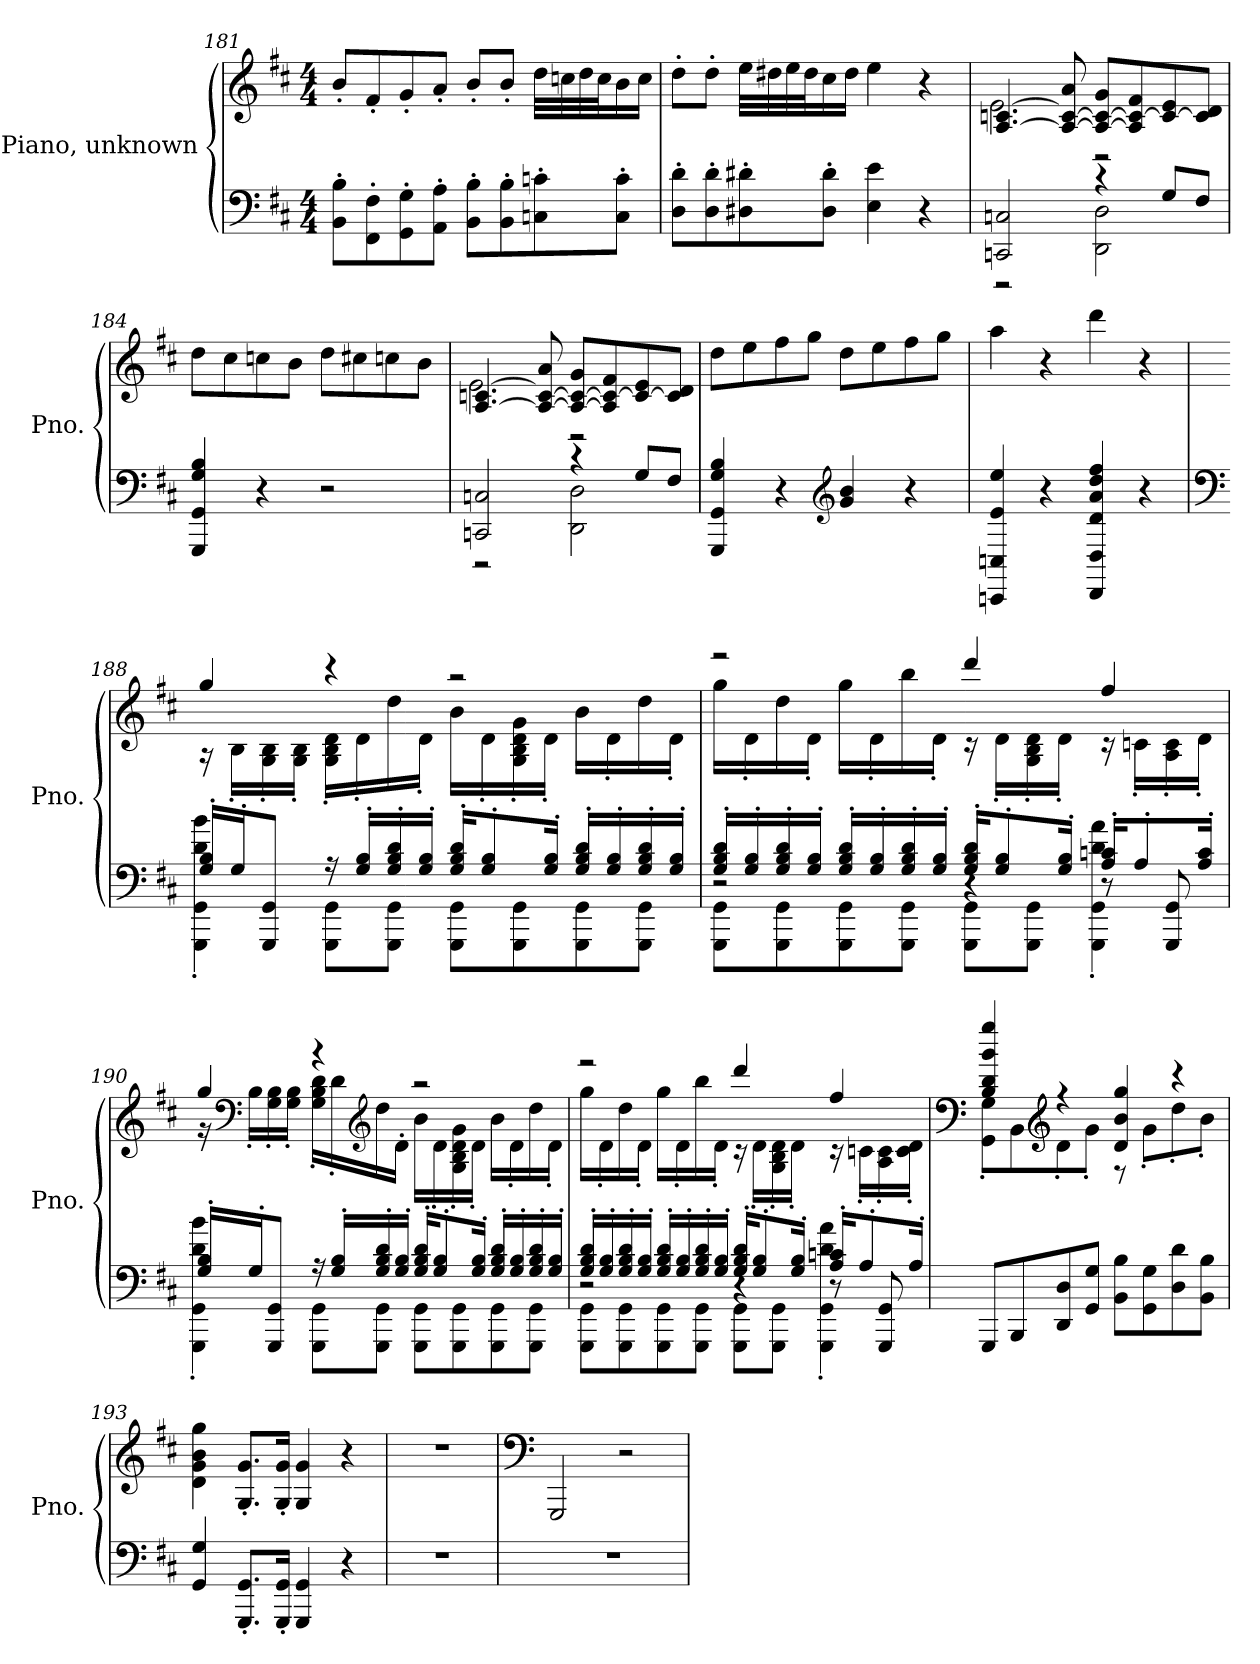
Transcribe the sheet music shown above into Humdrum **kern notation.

**kern	**kern
*part1	*part1
*staff2	*staff1
*I"Piano, unknown	*
*I'Pno.	*
!!LO:LB:g=z
*clefF4	*clefG2
*k[f#c#]	*k[f#c#]
*M4/4	*M4/4
=181	=181
8BB\' 8B\'L	8b'/L
8FF#\' 8F#\'	8f#'/
8GG\' 8G\'	8g'/
8AA\' 8A\'J	8a'/J
8BB\' 8B\'L	8b'/L
8BB\' 8B\'	8b'/J
8Cn\' 8cn\'	32dd\LLL
.	32ccn\
.	32dd\
.	32cc\J
8C\' 8c\'J	16b\
.	16cc\JJ
=182	=182
8D\' 8d\'L	8dd'\L
8D\' 8d\'	8dd'\J
8D#X\' 8d#X\'	32ee\LLL
.	32dd#X\
.	32ee\
.	32dd#\J
8D#\' 8d#\'J	16cc#\
.	16dd#\JJ
4E\ 4e\	4ee\
4r	4r
=183	=183
*^	*^
2CCn/ 2Cn/	2r	[4.A/ [4.cn/	2e\
.	.	8A/_ 8c/_ 8a/	.
4r	2DD\ 2D\	8A/_ 8c/_ 8g/L	2r
.	.	8A/] 8c/_ 8f#/	.
8G/L	.	8c/_ 8e/	.
8F#/J	.	8c/] 8d/J	.
*v	*v	*	*
*	*v	*v
!!LO:LB:g=z
=184	=184
4GGG/ 4GG/ 4G/ 4B/	8dd\L
.	8cc#\
4r	8ccn\
.	8b\J
2r	8dd\L
.	8cc#X\
.	8ccn\
.	8b\J
=185	=185
*^	*^
2CCn/ 2Cn/	2r	[4.A/ [4.cn/	2e\
.	.	8A/_ 8c/_ 8a/	.
4r	2DD\ 2D\	8A/_ 8c/_ 8g/L	2r
.	.	8A/] 8c/_ 8f#/	.
8G/L	.	8c/_ 8e/	.
8F#/J	.	8c/] 8d/J	.
*v	*v	*	*
*	*v	*v
=186	=186
4GGG/ 4GG/ 4G/ 4B/	8dd\L
.	8ee\
4r	8ff#\
.	8gg\J
*clefG2	*
4g/ 4b/	8dd\L
.	8ee\
4r	8ff#\
.	8gg\J
=187	=187
4CCn/ 4Cn/ 4e/ 4ee/	4aa\
4r	4r
4DD/ 4D/ 4d/ 4a/ 4dd/ 4ff#/	4ddd\
4r	4r
!!LO:PB:g=z
=188	=188
*clefF4	*
*^	*^
16G/' 16B/'LL	4GGG\' 4GG\' 4d\' 4b\'	4gg/	16r
16G'/J	.	.	16B'\LL
8GGG/ 8GG/J	.	.	16G\' 16B\'
.	.	.	16G\' 16B\'JJ
16r	8GGG\ 8GG\L	4r	16G\' 16B\' 16d\'LL
16G/' 16B/'LL	.	.	16d'\
16G/' 16B/' 16d/'	8GGG\ 8GG\J	.	16dd\
16G/' 16B/'JJ	.	.	16d'\JJ
16G/' 16B/' 16d/'KL	8GGG\ 8GG\L	2r	16b\LL
8G/' 8B/'	.	.	16d'\
.	8GGG\ 8GG\	.	16G\' 16B\' 16d\' 16g\'
16G/' 16B/'Jk	.	.	16d'\JJ
16G/' 16B/' 16d/'LL	8GGG\ 8GG\	.	16b\LL
16G/' 16B/'	.	.	16d'\
16G/' 16B/' 16d/'	8GGG\ 8GG\J	.	16dd\
16G/' 16B/'JJ	.	.	16d'\JJ
=189	=189	=189	=189
*	*^	*	*
16G/' 16B/' 16d/'LL	8GGG\ 8GG\L	2r	2r	16gg\LL
16G/' 16B/'	.	.	.	16d'\
16G/' 16B/' 16d/'	8GGG\ 8GG\	.	.	16dd\
16G/' 16B/'JJ	.	.	.	16d'\JJ
16G/' 16B/' 16d/'LL	8GGG\ 8GG\	.	.	16gg\LL
16G/' 16B/'	.	.	.	16d'\
16G/' 16B/' 16d/'	8GGG\ 8GG\J	.	.	16bb\
16G/' 16B/'JJ	.	.	.	16d'\JJ
16G/' 16B/' 16d/'KL	8GGG\ 8GG\L	4r	4ddd/	16r
8G/' 8B/'	.	.	.	16d'\LL
.	8GGG\ 8GG\J	.	.	16G\' 16B\' 16d\'
16G/' 16B/'Jk	.	.	.	16d'\JJ
16A/' 16cn/'KL	4GGG\' 4GG\' 4d\' 4a\'	8r	4ff#/	16r
8A'/	.	.	.	16cn'\LL
.	.	8GGG/ 8GG/	.	16A\' 16c\'
16A/' 16c/'Jk	.	.	.	16d'\JJ
*	*v	*v	*	*
!!LO:LB:g=z	!!
=190	=190	=190	=190
16G/' 16B/'LL	4GGG\' 4GG\' 4d\' 4b\'	4gg/	16r
*	*	*clefF4	*
16G'/J	.	.	16B'\LL
8GGG/ 8GG/J	.	.	16G\' 16B\'
.	.	.	16G\' 16B\'JJ
16r	8GGG\ 8GG\L	4r	16G\' 16B\' 16d\'LL
16G/' 16B/'LL	.	.	16d'\
*	*	*clefG2	*
16G/' 16B/' 16d/'	8GGG\ 8GG\J	.	16dd\
16G/' 16B/'JJ	.	.	16d'\JJ
16G/' 16B/' 16d/'KL	8GGG\ 8GG\L	2r	16b\LL
8G/' 8B/'	.	.	16d'\
.	8GGG\ 8GG\	.	16G\' 16B\' 16d\' 16g\'
16G/' 16B/'Jk	.	.	16d'\JJ
16G/' 16B/' 16d/'LL	8GGG\ 8GG\	.	16b\LL
16G/' 16B/'	.	.	16d'\
16G/' 16B/' 16d/'	8GGG\ 8GG\J	.	16dd\
16G/' 16B/'JJ	.	.	16d'\JJ
=191	=191	=191	=191
*	*^	*	*
16G/' 16B/' 16d/'LL	8GGG\ 8GG\L	2r	2r	16gg\LL
16G/' 16B/'	.	.	.	16d'\
16G/' 16B/' 16d/'	8GGG\ 8GG\	.	.	16dd\
16G/' 16B/'JJ	.	.	.	16d'\JJ
16G/' 16B/' 16d/'LL	8GGG\ 8GG\	.	.	16gg\LL
16G/' 16B/'	.	.	.	16d'\
16G/' 16B/' 16d/'	8GGG\ 8GG\J	.	.	16bb\
16G/' 16B/'JJ	.	.	.	16d'\JJ
16G/' 16B/' 16d/'KL	8GGG\ 8GG\L	4r	4ddd/	16r
8G/' 8B/'	.	.	.	16d'\LL
.	8GGG\ 8GG\J	.	.	16G\' 16B\' 16d\'
16G/' 16B/'Jk	.	.	.	16d'\JJ
16A/' 16cn/'KL	4GGG\' 4GG\' 4d\' 4a\'	8r	4ff#/	16r
8A'/	.	.	.	16cn'\LL
.	.	8GGG/ 8GG/	.	16A\' 16c\'
16A'/Jk	.	.	.	16c\' 16d\'JJ
*v	*v	*v	*	*
!!LO:LB:g=z	!!
=192	=192	=192
*	*clefF4	*
8GGG/L	4B/ 4d/ 4b/ 4gg/	8GG\' 8G\'L
8BBB/	.	8BB\
*	*clefG2	*
8DD/ 8D/	4r	8d'\
8GG/ 8G/J	.	8g'\J
8BB\ 8B\L	4d/ 4b/ 4gg/	8r
8GG\ 8G\	.	8g'\L
8D\ 8d\	4r	8dd'\
8BB\ 8B\J	.	8b'\J
*	*v	*v
=193	=193
4GG/ 4G/	4d\ 4g\ 4b\ 4gg\
8.GGG/' 8.GG/'L	8.G/' 8.g/'L
16GGG/' 16GG/'Jk	16G/' 16g/'Jk
4GGG/ 4GG/	4G/ 4g/
4r	4r
=194	=194
1r	1r
=195	=195
*	*clefF4
1r	2GGG/
.	2r
=	=
*-	*-
